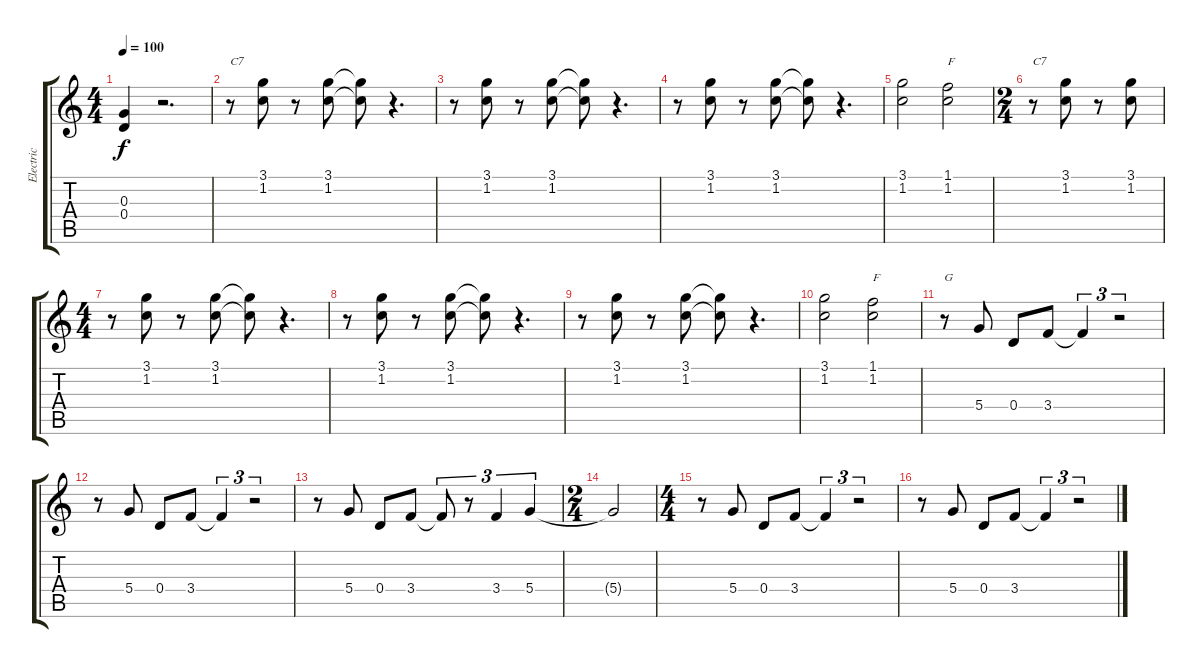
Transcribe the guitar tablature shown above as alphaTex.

\track ("Electric" "Electric") {instrument overdrivenguitar}
\staff {score tabs}
\tuning (E4 B3 G3 D3 A2 E2) {hide}
\ts (4 4)
\tempo 100
\clef g2
\ks c
(0.3 0.4).4{dy f} r.2{d} |
r.8{txt "C7"} (3.1 1.2).8 r.8 (3.1 1.2).8 (3.1{t} 1.2{t}).8 r.4{d} |
r.8 (3.1 1.2).8 r.8 (3.1 1.2).8 (3.1{t} 1.2{t}).8 r.4{d} |
r.8 (3.1 1.2).8 r.8 (3.1 1.2).8 (3.1{t} 1.2{t}).8 r.4{d} |
(3.1 1.2).2 (1.1 1.2).2{txt "F"} |
\ts (2 4)
r.8{txt "C7"} (3.1 1.2).8 r.8 (3.1 1.2).8 |
\ts (4 4)
r.8 (3.1 1.2).8 r.8 (3.1 1.2).8 (3.1{t} 1.2{t}).8 r.4{d} |
r.8 (3.1 1.2).8 r.8 (3.1 1.2).8 (3.1{t} 1.2{t}).8 r.4{d} |
r.8 (3.1 1.2).8 r.8 (3.1 1.2).8 (3.1{t} 1.2{t}).8 r.4{d} |
(3.1 1.2).2 (1.1 1.2).2{txt "F"} |
r.8{txt "G"} 5.4.8 0.4.8 3.4.8 3.4{t}.4{tu (3 2)} r.2{tu (3 2)} |
r.8 5.4.8 0.4.8 3.4.8 3.4{t}.4{tu (3 2)} r.2{tu (3 2)} |
r.8 5.4.8 0.4.8 3.4.8 3.4{t}.8{tu (3 2)} r.8{tu (3 2)} 3.4.4{tu (3 2)} 5.4.4{tu (3 2)} |
\ts (2 4)
5.4{t}.2 |
\ts (4 4)
r.8 5.4.8 0.4.8 3.4.8 3.4{t}.4{tu (3 2)} r.2{tu (3 2)} |
r.8 5.4.8 0.4.8 3.4.8 3.4{t}.4{tu (3 2)} r.2{tu (3 2)}
